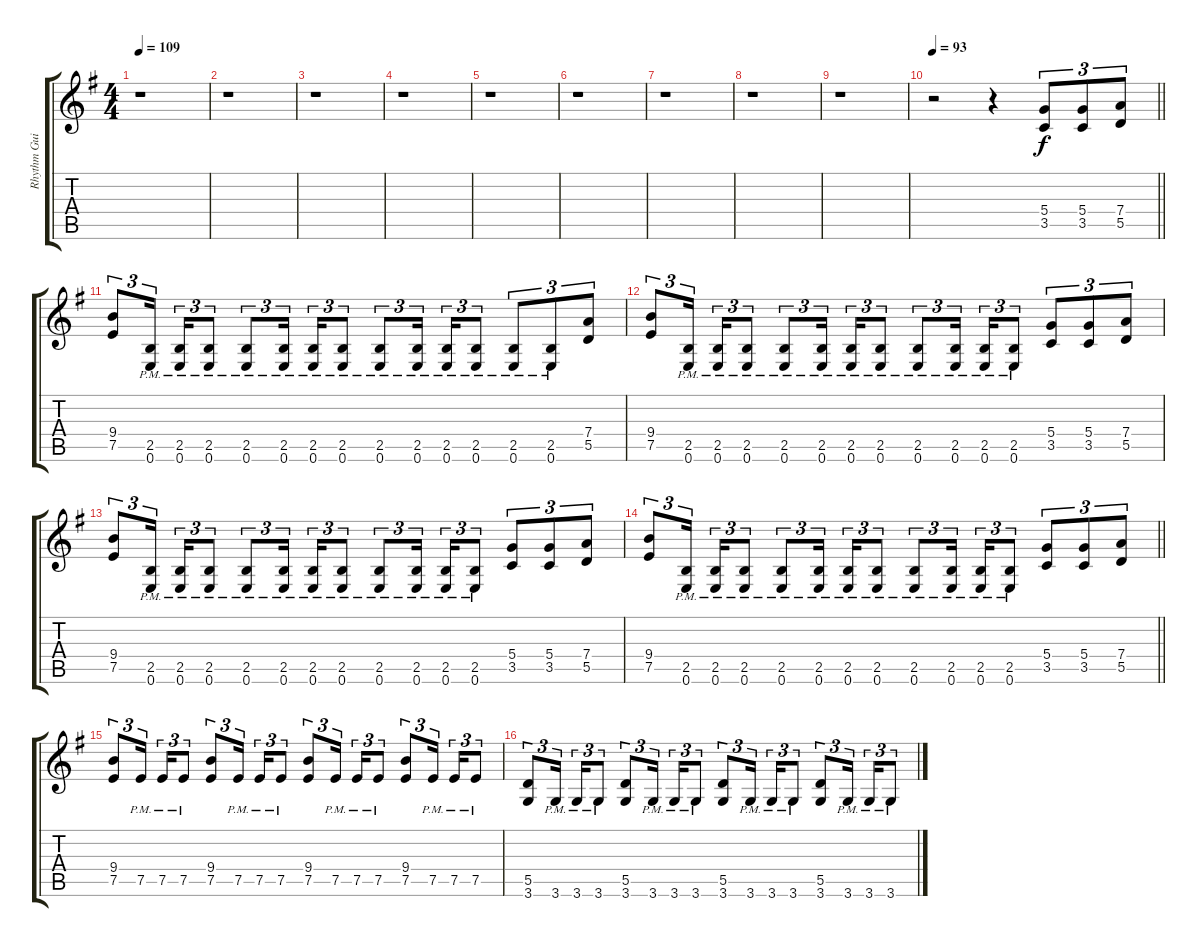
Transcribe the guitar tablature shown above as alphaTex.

\track ("Rhythm Guitar" "Rhythm Gui") {instrument distortionguitar}
\staff {score tabs}
\tuning (E4 B3 G3 D3 A2 E2) {hide}
\ts (4 4)
\tempo 109
\clef g2
\ks g
r.1{dy f} |
r.1 |
r.1 |
r.1 |
r.1 |
r.1 |
r.1 |
r.1 |
r.1 |
\tempo 93
\barLineRight lightlight
r.2 r.4 (5.4 3.5).8{tu (3 2)} (5.4 3.5).8{tu (3 2)} (7.4 5.5).8{tu (3 2)} |
(9.4 7.5).8{tu (3 2)} (2.5{pm} 0.6{pm}).16{tu (3 2) beam splitsecondary} (2.5{pm} 0.6{pm}).16{tu (3 2)} (2.5{pm} 0.6{pm}).8{tu (3 2)} (2.5{pm} 0.6{pm}).8{tu (3 2)} (2.5{pm} 0.6{pm}).16{tu (3 2) beam splitsecondary} (2.5{pm} 0.6{pm}).16{tu (3 2)} (2.5{pm} 0.6{pm}).8{tu (3 2)} (2.5{pm} 0.6{pm}).8{tu (3 2)} (2.5{pm} 0.6{pm}).16{tu (3 2) beam splitsecondary} (2.5{pm} 0.6{pm}).16{tu (3 2)} (2.5{pm} 0.6{pm}).8{tu (3 2)} (2.5{pm} 0.6{pm}).8{tu (3 2)} (2.5{pm} 0.6{pm}).8{tu (3 2)} (7.4 5.5).8{tu (3 2)} |
(9.4 7.5).8{tu (3 2)} (2.5{pm} 0.6{pm}).16{tu (3 2) beam splitsecondary} (2.5{pm} 0.6{pm}).16{tu (3 2)} (2.5{pm} 0.6{pm}).8{tu (3 2)} (2.5{pm} 0.6{pm}).8{tu (3 2)} (2.5{pm} 0.6{pm}).16{tu (3 2) beam splitsecondary} (2.5{pm} 0.6{pm}).16{tu (3 2)} (2.5{pm} 0.6{pm}).8{tu (3 2)} (2.5{pm} 0.6{pm}).8{tu (3 2)} (2.5{pm} 0.6{pm}).16{tu (3 2) beam splitsecondary} (2.5{pm} 0.6{pm}).16{tu (3 2)} (2.5{pm} 0.6{pm}).8{tu (3 2)} (5.4 3.5).8{tu (3 2)} (5.4 3.5).8{tu (3 2)} (7.4 5.5).8{tu (3 2)} |
(9.4 7.5).8{tu (3 2)} (2.5{pm} 0.6{pm}).16{tu (3 2) beam splitsecondary} (2.5{pm} 0.6{pm}).16{tu (3 2)} (2.5{pm} 0.6{pm}).8{tu (3 2)} (2.5{pm} 0.6{pm}).8{tu (3 2)} (2.5{pm} 0.6{pm}).16{tu (3 2) beam splitsecondary} (2.5{pm} 0.6{pm}).16{tu (3 2)} (2.5{pm} 0.6{pm}).8{tu (3 2)} (2.5{pm} 0.6{pm}).8{tu (3 2)} (2.5{pm} 0.6{pm}).16{tu (3 2) beam splitsecondary} (2.5{pm} 0.6{pm}).16{tu (3 2)} (2.5{pm} 0.6{pm}).8{tu (3 2)} (5.4 3.5).8{tu (3 2)} (5.4 3.5).8{tu (3 2)} (7.4 5.5).8{tu (3 2)} |
\barLineRight lightlight
(9.4 7.5).8{tu (3 2)} (2.5{pm} 0.6{pm}).16{tu (3 2) beam splitsecondary} (2.5{pm} 0.6{pm}).16{tu (3 2)} (2.5{pm} 0.6{pm}).8{tu (3 2)} (2.5{pm} 0.6{pm}).8{tu (3 2)} (2.5{pm} 0.6{pm}).16{tu (3 2) beam splitsecondary} (2.5{pm} 0.6{pm}).16{tu (3 2)} (2.5{pm} 0.6{pm}).8{tu (3 2)} (2.5{pm} 0.6{pm}).8{tu (3 2)} (2.5{pm} 0.6{pm}).16{tu (3 2) beam splitsecondary} (2.5{pm} 0.6{pm}).16{tu (3 2)} (2.5{pm} 0.6{pm}).8{tu (3 2)} (5.4 3.5).8{tu (3 2)} (5.4 3.5).8{tu (3 2)} (7.4 5.5).8{tu (3 2)} |
(9.4 7.5).8{tu (3 2)} 7.5{pm}.16{tu (3 2) beam splitsecondary} 7.5{pm}.16{tu (3 2)} 7.5{pm}.8{tu (3 2)} (9.4 7.5).8{tu (3 2)} 7.5{pm}.16{tu (3 2) beam splitsecondary} 7.5{pm}.16{tu (3 2)} 7.5{pm}.8{tu (3 2)} (9.4 7.5).8{tu (3 2)} 7.5{pm}.16{tu (3 2) beam splitsecondary} 7.5{pm}.16{tu (3 2)} 7.5{pm}.8{tu (3 2)} (9.4 7.5).8{tu (3 2)} 7.5{pm}.16{tu (3 2) beam splitsecondary} 7.5{pm}.16{tu (3 2)} 7.5{pm}.8{tu (3 2)} |
(5.5 3.6).8{tu (3 2)} 3.6{pm}.16{tu (3 2) beam splitsecondary} 3.6{pm}.16{tu (3 2)} 3.6{pm}.8{tu (3 2)} (5.5 3.6).8{tu (3 2)} 3.6{pm}.16{tu (3 2) beam splitsecondary} 3.6{pm}.16{tu (3 2)} 3.6{pm}.8{tu (3 2)} (5.5 3.6).8{tu (3 2)} 3.6{pm}.16{tu (3 2) beam splitsecondary} 3.6{pm}.16{tu (3 2)} 3.6{pm}.8{tu (3 2)} (5.5 3.6).8{tu (3 2)} 3.6{pm}.16{tu (3 2) beam splitsecondary} 3.6{pm}.16{tu (3 2)} 3.6{pm}.8{tu (3 2)}
